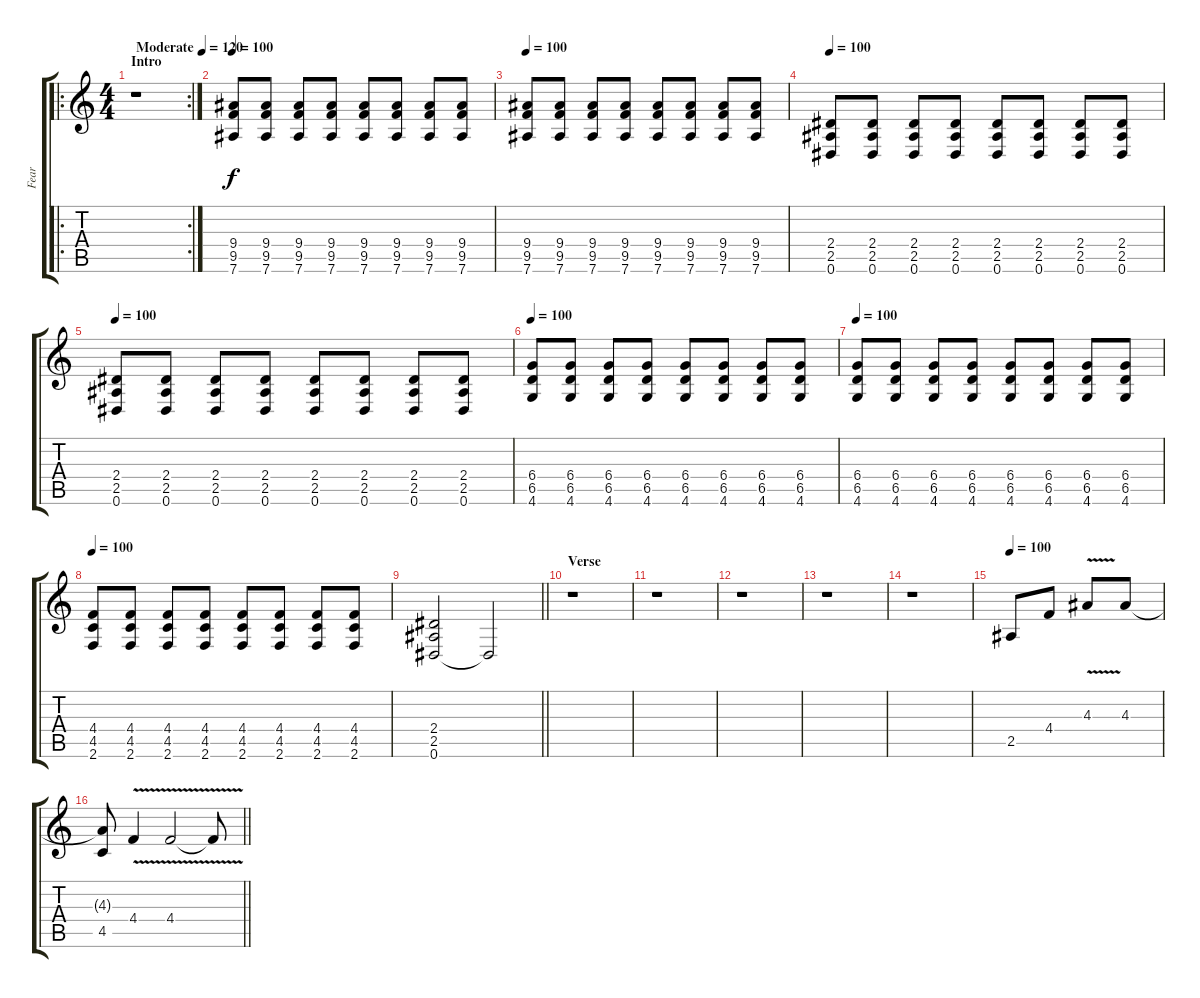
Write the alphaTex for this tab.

\track ("Fear" "Fear") {instrument distortionguitar}
\staff {score tabs}
\tuning (Eb4 Bb3 Gb3 Db3 Ab2 Eb2) {hide}
\ro
\rc 2
\ts (4 4)
\section ("" "Intro")
\tempo (120 "Moderate")
\tempo 100
\tempo (120 "Moderate")
\clef g2
\ks c
r.1{dy f instrument distortionguitar} |
\tempo 100
(9.4 9.5 7.6).8 (9.4 9.5 7.6).8 (9.4 9.5 7.6).8 (9.4 9.5 7.6).8 (9.4 9.5 7.6).8 (9.4 9.5 7.6).8 (9.4 9.5 7.6).8 (9.4 9.5 7.6).8 |
\tempo 100
(9.4 9.5 7.6).8 (9.4 9.5 7.6).8 (9.4 9.5 7.6).8 (9.4 9.5 7.6).8 (9.4 9.5 7.6).8 (9.4 9.5 7.6).8 (9.4 9.5 7.6).8 (9.4 9.5 7.6).8 |
\tempo 100
(2.4 2.5 0.6).8 (2.4 2.5 0.6).8 (2.4 2.5 0.6).8 (2.4 2.5 0.6).8 (2.4 2.5 0.6).8 (2.4 2.5 0.6).8 (2.4 2.5 0.6).8 (2.4 2.5 0.6).8 |
\tempo 100
(2.4 2.5 0.6).8 (2.4 2.5 0.6).8 (2.4 2.5 0.6).8 (2.4 2.5 0.6).8 (2.4 2.5 0.6).8 (2.4 2.5 0.6).8 (2.4 2.5 0.6).8 (2.4 2.5 0.6).8 |
\tempo 100
(6.4 6.5 4.6).8 (6.4 6.5 4.6).8 (6.4 6.5 4.6).8 (6.4 6.5 4.6).8 (6.4 6.5 4.6).8 (6.4 6.5 4.6).8 (6.4 6.5 4.6).8 (6.4 6.5 4.6).8 |
\tempo 100
(6.4 6.5 4.6).8 (6.4 6.5 4.6).8 (6.4 6.5 4.6).8 (6.4 6.5 4.6).8 (6.4 6.5 4.6).8 (6.4 6.5 4.6).8 (6.4 6.5 4.6).8 (6.4 6.5 4.6).8 |
\tempo 100
(4.4 4.5 2.6).8 (4.4 4.5 2.6).8 (4.4 4.5 2.6).8 (4.4 4.5 2.6).8 (4.4 4.5 2.6).8 (4.4 4.5 2.6).8 (4.4 4.5 2.6).8 (4.4 4.5 2.6).8 |
\barLineRight lightlight
(2.4 2.5 0.6).2 0.6{t}.2 |
\section ("" "Verse")
r.1 |
r.1 |
r.1 |
r.1 |
r.1 |
\tempo 100
2.5.8{volume 8 instrument electricguitarclean} 4.4.8 4.3{v}.8 4.3.8 |
\barLineRight lightlight
(4.3{t} 4.5).8 4.4{v}.4 4.4{v}.2 4.4{t}.8
